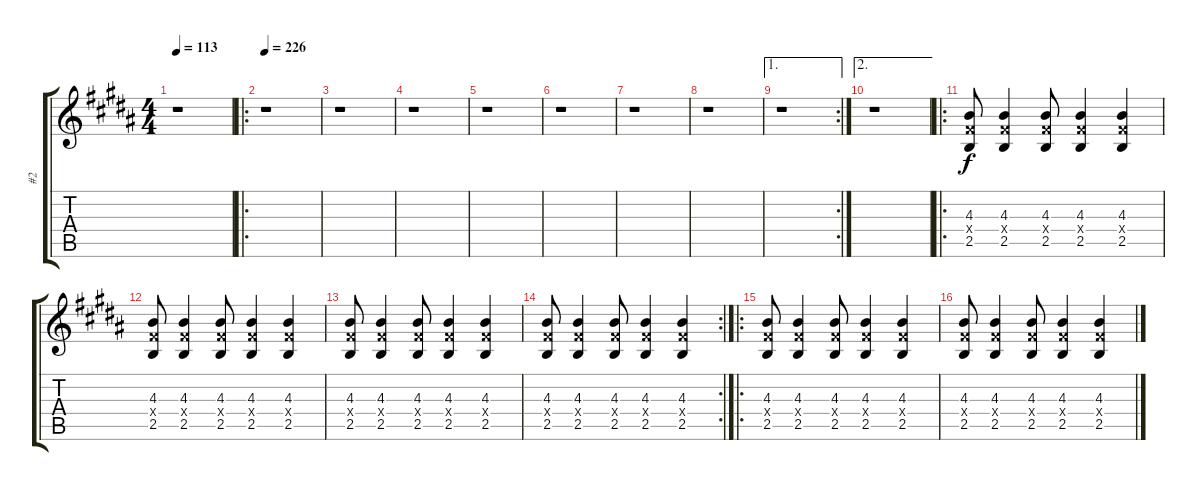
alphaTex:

\track ("#2" "#2") {instrument overdrivenguitar}
\staff {score tabs}
\tuning (E4 B3 G3 D3 A2 E2) {hide}
\ts (4 4)
\tempo 113
\clef g2
\ks g#minor
r.1{dy f} |
\ro
\tempo 226
r.1 |
r.1 |
r.1 |
r.1 |
r.1 |
r.1 |
r.1 |
\ae 1
\rc 2
r.1 |
\ae 2
r.1 |
\ro
\ks b
(4.3 4.4{x} 2.5).8 (4.3 4.4{x} 2.5).4 (4.3 4.4{x} 2.5).8 (4.3 4.4{x} 2.5).4 (4.3 4.4{x} 2.5).4 |
\ks g#minor
(4.3 4.4{x} 2.5).8 (4.3 4.4{x} 2.5).4 (4.3 4.4{x} 2.5).8 (4.3 4.4{x} 2.5).4 (4.3 4.4{x} 2.5).4 |
(4.3 4.4{x} 2.5).8 (4.3 4.4{x} 2.5).4 (4.3 4.4{x} 2.5).8 (4.3 4.4{x} 2.5).4 (4.3 4.4{x} 2.5).4 |
\rc 2
(4.3 4.4{x} 2.5).8 (4.3 4.4{x} 2.5).4 (4.3 4.4{x} 2.5).8 (4.3 4.4{x} 2.5).4 (4.3 4.4{x} 2.5).4 |
\ro
(4.3 4.4{x} 2.5).8 (4.3 4.4{x} 2.5).4 (4.3 4.4{x} 2.5).8 (4.3 4.4{x} 2.5).4 (4.3 4.4{x} 2.5).4 |
(4.3 4.4{x} 2.5).8 (4.3 4.4{x} 2.5).4 (4.3 4.4{x} 2.5).8 (4.3 4.4{x} 2.5).4 (4.3 4.4{x} 2.5).4
